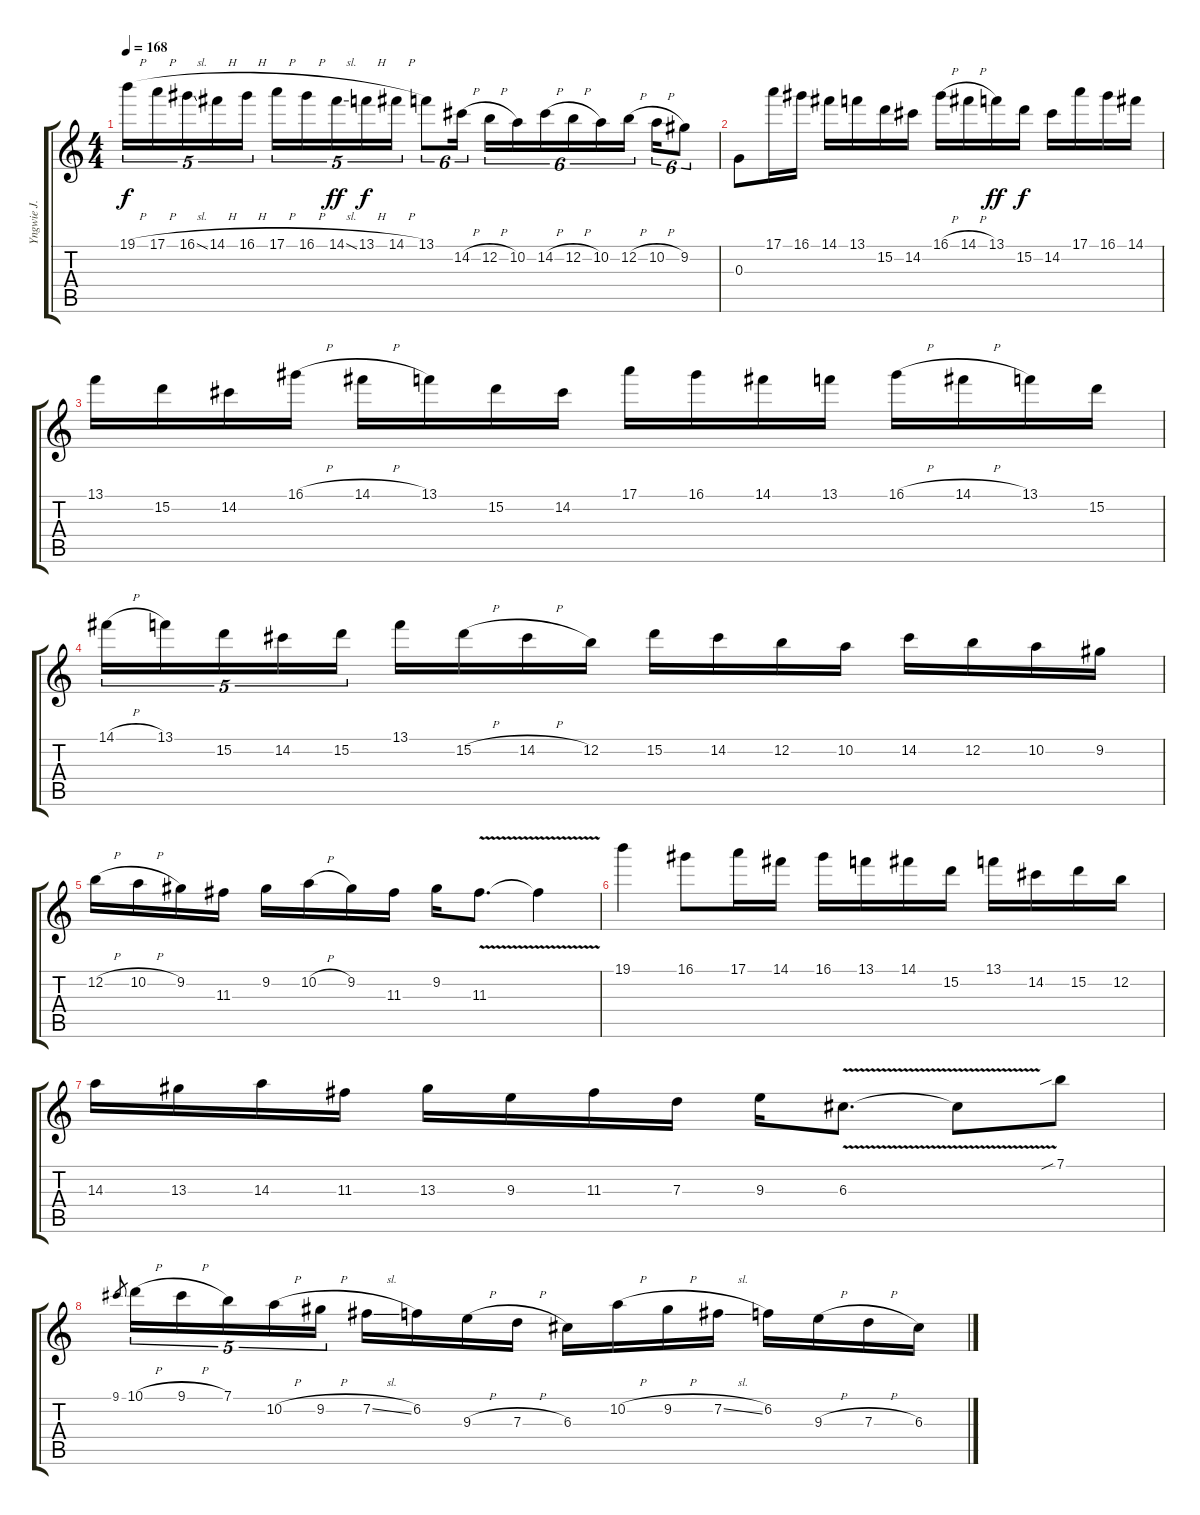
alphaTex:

\track ("Yngwie J. Malmsteen (Lead Guitar)" "Yngwie J. ") {instrument overdrivenguitar}
\staff {score tabs}
\tuning (E4 B3 G3 D3 A2 E2) {hide}
\ts (4 4)
\tempo 168
\clef g2
\ks c
19.1{h}.16{tu (5 4) dy f} 17.1{h}.16{tu (5 4)} 16.1{sl}.16{tu (5 4)} 14.1{h}.16{tu (5 4)} 16.1{h}.16{tu (5 4)} 17.1{h}.16{tu (5 4)} 16.1{h}.16{tu (5 4)} 14.1{sl}.16{tu (5 4) dy ff} 13.1{h}.16{tu (5 4) dy f} 14.1{h}.16{tu (5 4)} 13.1.8{tu (6 4)} 14.2{h}.16{tu (6 4)} 12.2{h}.16{tu (6 4)} 10.2.16{tu (6 4)} 14.2{h}.16{tu (6 4)} 12.2{h}.16{tu (6 4)} 10.2.16{tu (6 4)} 12.2{h}.16{tu (6 4)} 10.2{h}.16{tu (6 4)} 9.2.8{tu (6 4)} |
0.3.8 17.1.16 16.1.16 14.1.16 13.1.16 15.2.16 14.2.16 16.1{h}.16 14.1{h}.16 13.1.16{dy ff} 15.2.16{dy f} 14.2.16 17.1.16 16.1.16 14.1.16 |
13.1.16 15.2.16 14.2.16 16.1{h}.16 14.1{h}.16 13.1.16 15.2.16 14.2.16 17.1.16 16.1.16 14.1.16 13.1.16 16.1{h}.16 14.1{h}.16 13.1.16 15.2.16 |
14.1{h}.16{tu (5 4)} 13.1.16{tu (5 4)} 15.2.16{tu (5 4)} 14.2.16{tu (5 4)} 15.2.16{tu (5 4)} 13.1.16 15.2{h}.16 14.2{h}.16 12.2.16 15.2.16 14.2.16 12.2.16 10.2.16 14.2.16 12.2.16 10.2.16 9.2.16 |
12.2{h}.16 10.2{h}.16 9.2.16 11.3.16 9.2.16 10.2{h}.16 9.2.16 11.3.16 9.2.16 11.3{v}.8{d} 11.3{t}.4 |
19.1.4{instrument overdrivenguitar} 16.1.8 17.1.16 14.1.16 16.1.16 13.1.16 14.1.16 15.2.16 13.1.16 14.2.16 15.2.16 12.2.16 |
14.3.16 13.3.16 14.3.16 11.3.16 13.3.16 9.3.16 11.3.16 7.3.16 9.3.16 6.3{v}.8{d} 6.3{t}.8 7.1{sib}.8{instrument overdrivenguitar} |
9.1.8{gr} 10.1{h}.16{tu (5 4)} 9.1{h}.16{tu (5 4)} 7.1.16{tu (5 4)} 10.2{h}.16{tu (5 4)} 9.2{h}.16{tu (5 4)} 7.2{sl}.16 6.2.16 9.3{h}.16 7.3{h}.16 6.3.16 10.2{h}.16 9.2{h}.16 7.2{sl}.16 6.2.16 9.3{h}.16 7.3{h}.16 6.3.16
